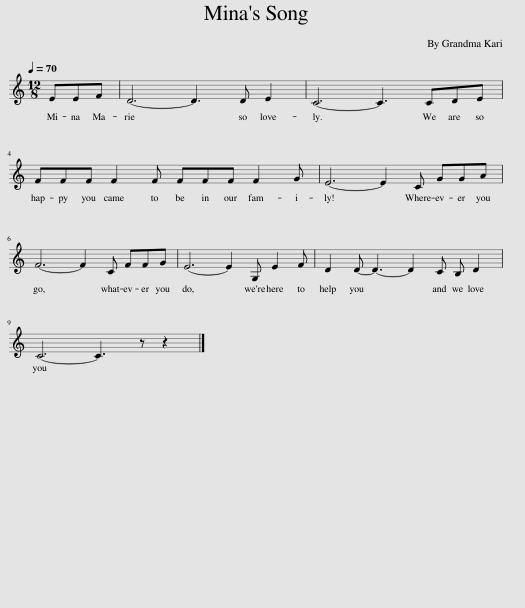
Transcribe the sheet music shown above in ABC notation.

X:1
L:1/8
Q:1/4=70
M:12/8
I:linebreak $
K:C
V:1 treble
V:1
 EEF | D6- D3 D E2 | C6- C3 CDE |$ FFF F2 F FFF F2 G | E6- E2 C GGA |$ %5
 F6- F2 C FFG | E6- E2 G, E2 F | D2 D- D3- D2 C B, D2 |$ C6- C3 z z2 |] %9
